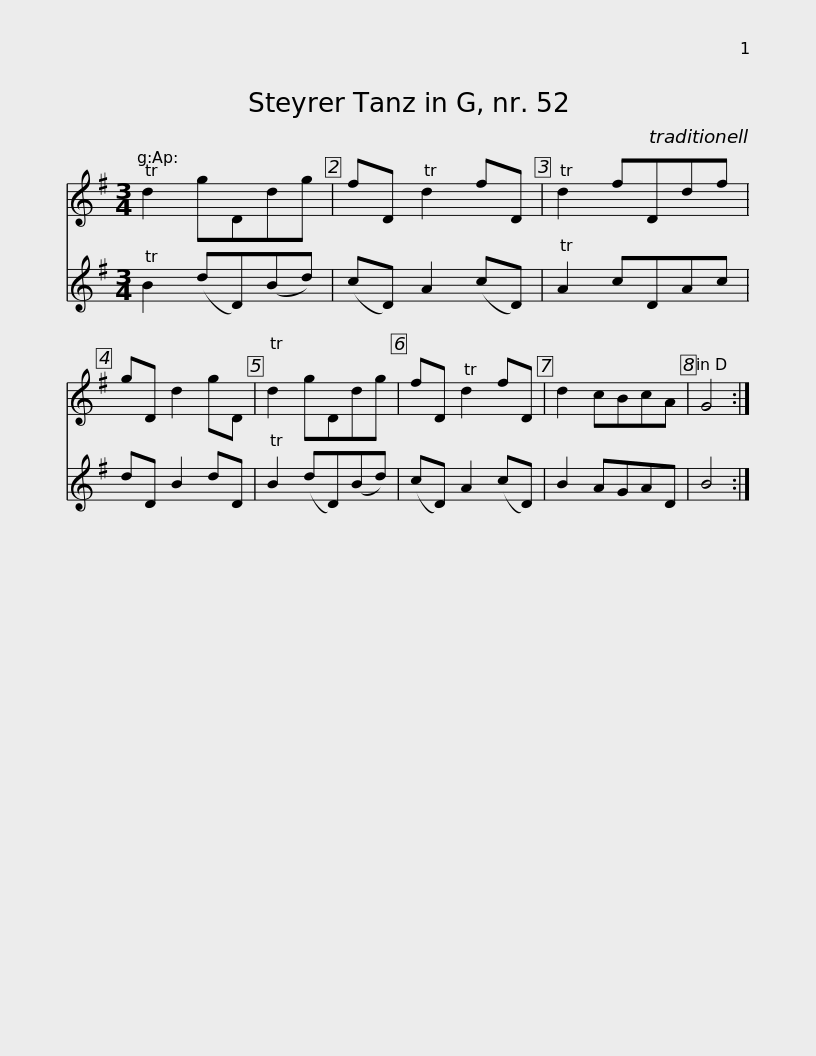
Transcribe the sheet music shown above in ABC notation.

X:1
%%score 1 2
L:1/8
M:3/4
I:linebreak $
K:G
V:1 treble
V:2 treble
V:1
 Td2 gDdg | fD Td2 fD | Td2 fDdf | gD d2 gD | Td2 gDdg | %5
 fD Td2 fD | d2 cBcA | G4 :| %8
V:2
 TB2 (dD)(Bd) | (cD) A2 (cD) | TA2 cDAc | dD B2 dD | TB2 (dD)(Bd) | %5
 (cD) A2 (cD) | B2 AGAD | B4 :| %8
